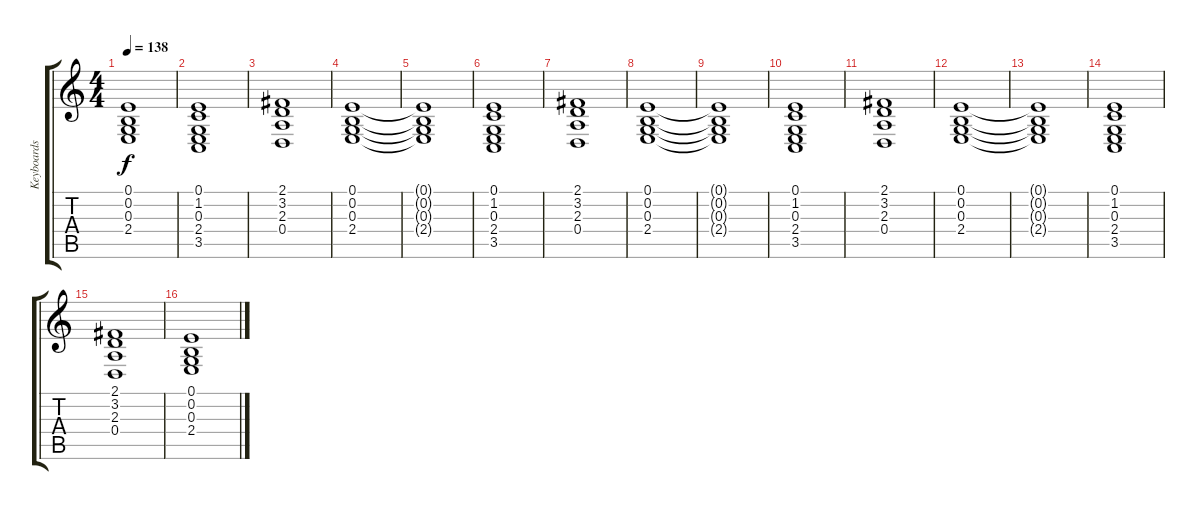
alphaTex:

\track ("Keyboards" "Keyboards") {instrument stringensemble1}
\staff {score tabs}
\tuning (E4 B3 G3 D3 A2 E2) {hide}
\ts (4 4)
\tempo 138
\clef g2
\ks c
(0.1{t} 0.2{t} 0.3{t} 2.4{t}).1{dy f} |
(0.1 1.2 0.3 2.4 3.5).1 |
(2.1 3.2 2.3 0.4).1 |
(0.1 0.2 0.3 2.4).1{volume 9} |
(0.1{t} 0.2{t} 0.3{t} 2.4{t}).1 |
(0.1 1.2 0.3 2.4 3.5).1 |
(2.1 3.2 2.3 0.4).1 |
(0.1 0.2 0.3 2.4).1{volume 9} |
(0.1{t} 0.2{t} 0.3{t} 2.4{t}).1 |
(0.1 1.2 0.3 2.4 3.5).1 |
(2.1 3.2 2.3 0.4).1 |
(0.1 0.2 0.3 2.4).1{volume 9} |
(0.1{t} 0.2{t} 0.3{t} 2.4{t}).1 |
(0.1 1.2 0.3 2.4 3.5).1 |
(2.1 3.2 2.3 0.4).1 |
(0.1 0.2 0.3 2.4).1{volume 9}
